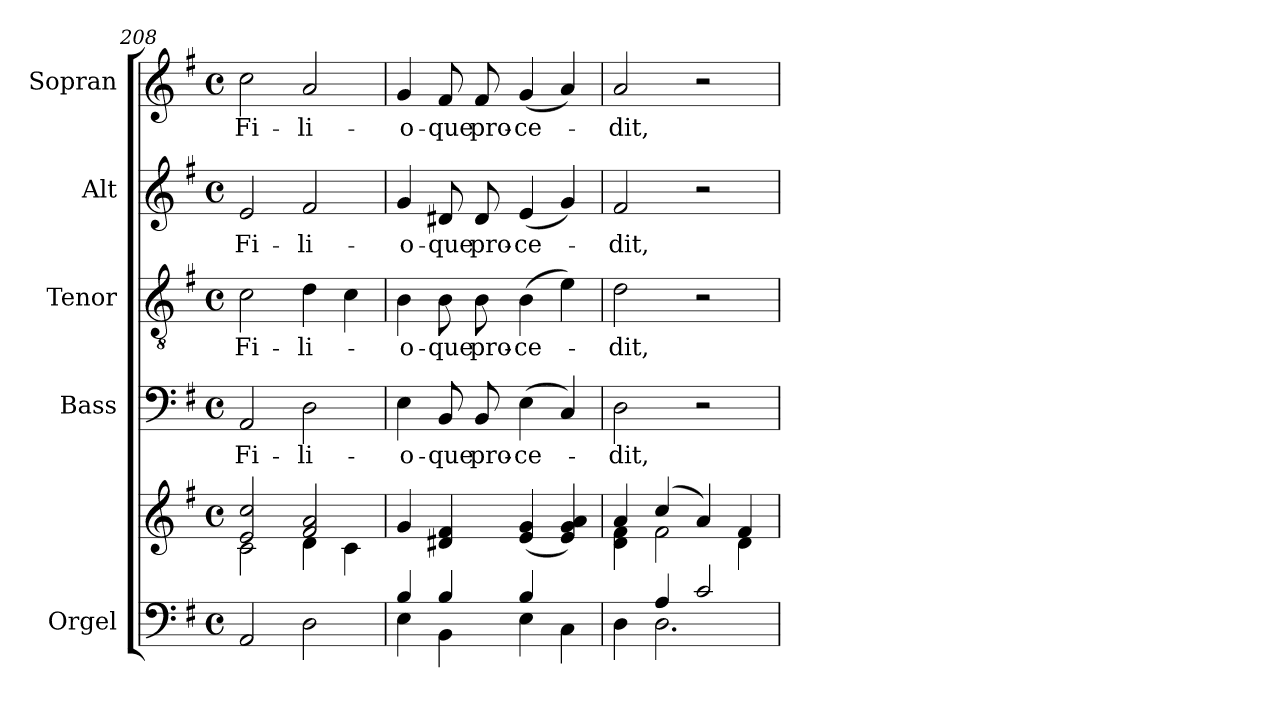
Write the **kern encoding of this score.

**kern	**kern	**kern	**text	**kern	**text	**kern	**text	**kern	**text
*part5	*part5	*part4	*part4	*part3	*part3	*part2	*part2	*part1	*part1
*staff6	*staff5	*staff4	*staff4	*staff3	*staff3	*staff2	*staff2	*staff1	*staff1
*I"Orgel	*	*I"Bass	*	*I"Tenor	*	*I"Alt	*	*I"Sopran	*
*I'Org.	*	*I'B.	*	*I'T.	*	*I'A.	*	*I'S.	*
!!LO:LB:g=z
*clefF4	*clefG2	*clefF4	*	*clefGv2	*	*clefG2	*	*clefG2	*
*k[f#]	*k[f#]	*k[f#]	*	*k[f#]	*	*k[f#]	*	*k[f#]	*
*G:	*G:	*G:	*	*G:	*	*G:	*	*G:	*
*M4/4	*M4/4	*M4/4	*	*M4/4	*	*M4/4	*	*M4/4	*
*met(c)	*met(c)	*met(c)	*	*met(c)	*	*met(c)	*	*met(c)	*
=208	=208	=208	=208	=208	=208	=208	=208	=208	=208
*	*^	*	*	*	*	*	*	*	*
2AA/	2e/ 2cc/	2c\	2AA/	Fi-	2c\	Fi-	2e/	Fi-	2cc\	Fi-
2D\	2f#/ 2a/	4d\	2D\	-li-	4d\	-li-	2f#/	-li-	2a/	-li-
.	.	4c\	.	.	4c\	.	.	.	.	.
*	*v	*v	*	*	*	*	*	*	*	*
=209	=209	=209	=209	=209	=209	=209	=209	=209	=209
*^	*	*	*	*	*	*	*	*	*
4B/	4E\	4g/	4E\	-o-	4B\	-o-	4g/	-o-	4g/	-o-
4B/	4BB\	4d#X/ 4f#/	8BB/	-que	8B\	-que	8d#X/	-que	8f#/	-que
.	.	.	8BB/	pro-	8B\	pro-	8d#/	pro-	8f#/	pro-
4B/	4E\	(>4e/ 4g/	(4E\	-ce-	(4B\	-ce-	(4e/	-ce-	(4g/	-ce-
4ryy	4C\	4e/ 4g/ 4a/)	4C/)	.	4e\)	.	4g/)	.	4a/)	.
=210	=210	=210	=210	=210	=210	=210	=210	=210	=210	=210
*	*	*^	*	*	*	*	*	*	*	*
4ryy	4D\	4a/	4d\ 4f#\	2D\	-dit,	2d\	-dit,	2f#/	-dit,	2a/	-dit,
4A/	2.D\	(4cc/	2f#\	.	.	.	.	.	.	.	.
2c/	.	4a/)	.	2r	.	2r	.	2r	.	2r	.
.	.	4f#/	4d\	.	.	.	.	.	.	.	.
*v	*v	*	*	*	*	*	*	*	*	*	*
*	*v	*v	*	*	*	*	*	*	*	*
=	=	=	=	=	=	=	=	=	=
*-	*-	*-	*-	*-	*-	*-	*-	*-	*-
